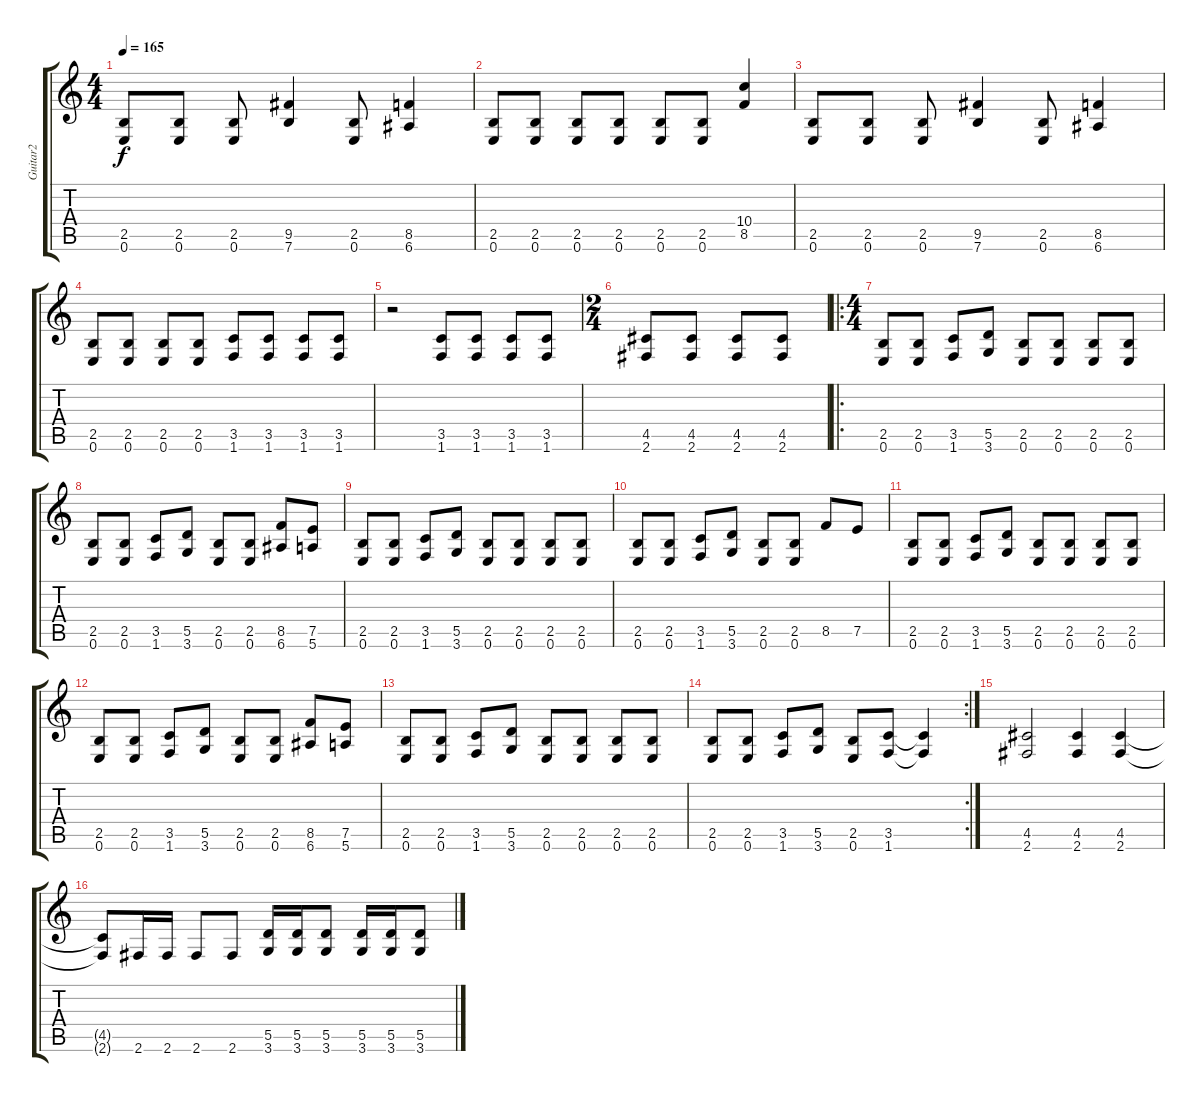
\track ("Guitar2" "Guitar2") {instrument distortionguitar}
\staff {score tabs}
\tuning (E4 B3 G3 D3 A2 E2) {hide}
\ts (4 4)
\tempo 165
\clef g2
\ks c
(2.5 0.6).8{dy f} (2.5 0.6).8 (2.5 0.6).8 (9.5 7.6).4 (2.5 0.6).8 (8.5 6.6).4 |
(2.5 0.6).8 (2.5 0.6).8 (2.5 0.6).8 (2.5 0.6).8 (2.5 0.6).8 (2.5 0.6).8 (10.4 8.5).4 |
(2.5 0.6).8 (2.5 0.6).8 (2.5 0.6).8 (9.5 7.6).4 (2.5 0.6).8 (8.5 6.6).4 |
(2.5 0.6).8 (2.5 0.6).8 (2.5 0.6).8 (2.5 0.6).8 (3.5 1.6).8 (3.5 1.6).8 (3.5 1.6).8 (3.5 1.6).8 |
r.2 (3.5 1.6).8 (3.5 1.6).8 (3.5 1.6).8 (3.5 1.6).8 |
\ts (2 4)
(4.5 2.6).8 (4.5 2.6).8 (4.5 2.6).8 (4.5 2.6).8 |
\ro
\ts (4 4)
(2.5 0.6).8 (2.5 0.6).8 (3.5 1.6).8 (5.5 3.6).8 (2.5 0.6).8 (2.5 0.6).8 (2.5 0.6).8 (2.5 0.6).8 |
(2.5 0.6).8 (2.5 0.6).8 (3.5 1.6).8 (5.5 3.6).8 (2.5 0.6).8 (2.5 0.6).8 (8.5 6.6).8 (7.5 5.6).8 |
(2.5 0.6).8 (2.5 0.6).8 (3.5 1.6).8 (5.5 3.6).8 (2.5 0.6).8 (2.5 0.6).8 (2.5 0.6).8 (2.5 0.6).8 |
(2.5 0.6).8 (2.5 0.6).8 (3.5 1.6).8 (5.5 3.6).8 (2.5 0.6).8 (2.5 0.6).8 8.5.8 7.5.8 |
(2.5 0.6).8 (2.5 0.6).8 (3.5 1.6).8 (5.5 3.6).8 (2.5 0.6).8 (2.5 0.6).8 (2.5 0.6).8 (2.5 0.6).8 |
(2.5 0.6).8 (2.5 0.6).8 (3.5 1.6).8 (5.5 3.6).8 (2.5 0.6).8 (2.5 0.6).8 (8.5 6.6).8 (7.5 5.6).8 |
(2.5 0.6).8 (2.5 0.6).8 (3.5 1.6).8 (5.5 3.6).8 (2.5 0.6).8 (2.5 0.6).8 (2.5 0.6).8 (2.5 0.6).8 |
\rc 2
(2.5 0.6).8 (2.5 0.6).8 (3.5 1.6).8 (5.5 3.6).8 (2.5 0.6).8 (3.5 1.6).8 (3.5{t} 1.6{t}).4 |
(4.5 2.6).2 (4.5 2.6).4 (4.5 2.6).4 |
(4.5{t} 2.6{t}).8 2.6.16 2.6.16 2.6.8 2.6.8 (5.5 3.6).16 (5.5 3.6).16 (5.5 3.6).8 (5.5 3.6).16 (5.5 3.6).16 (5.5 3.6).8
